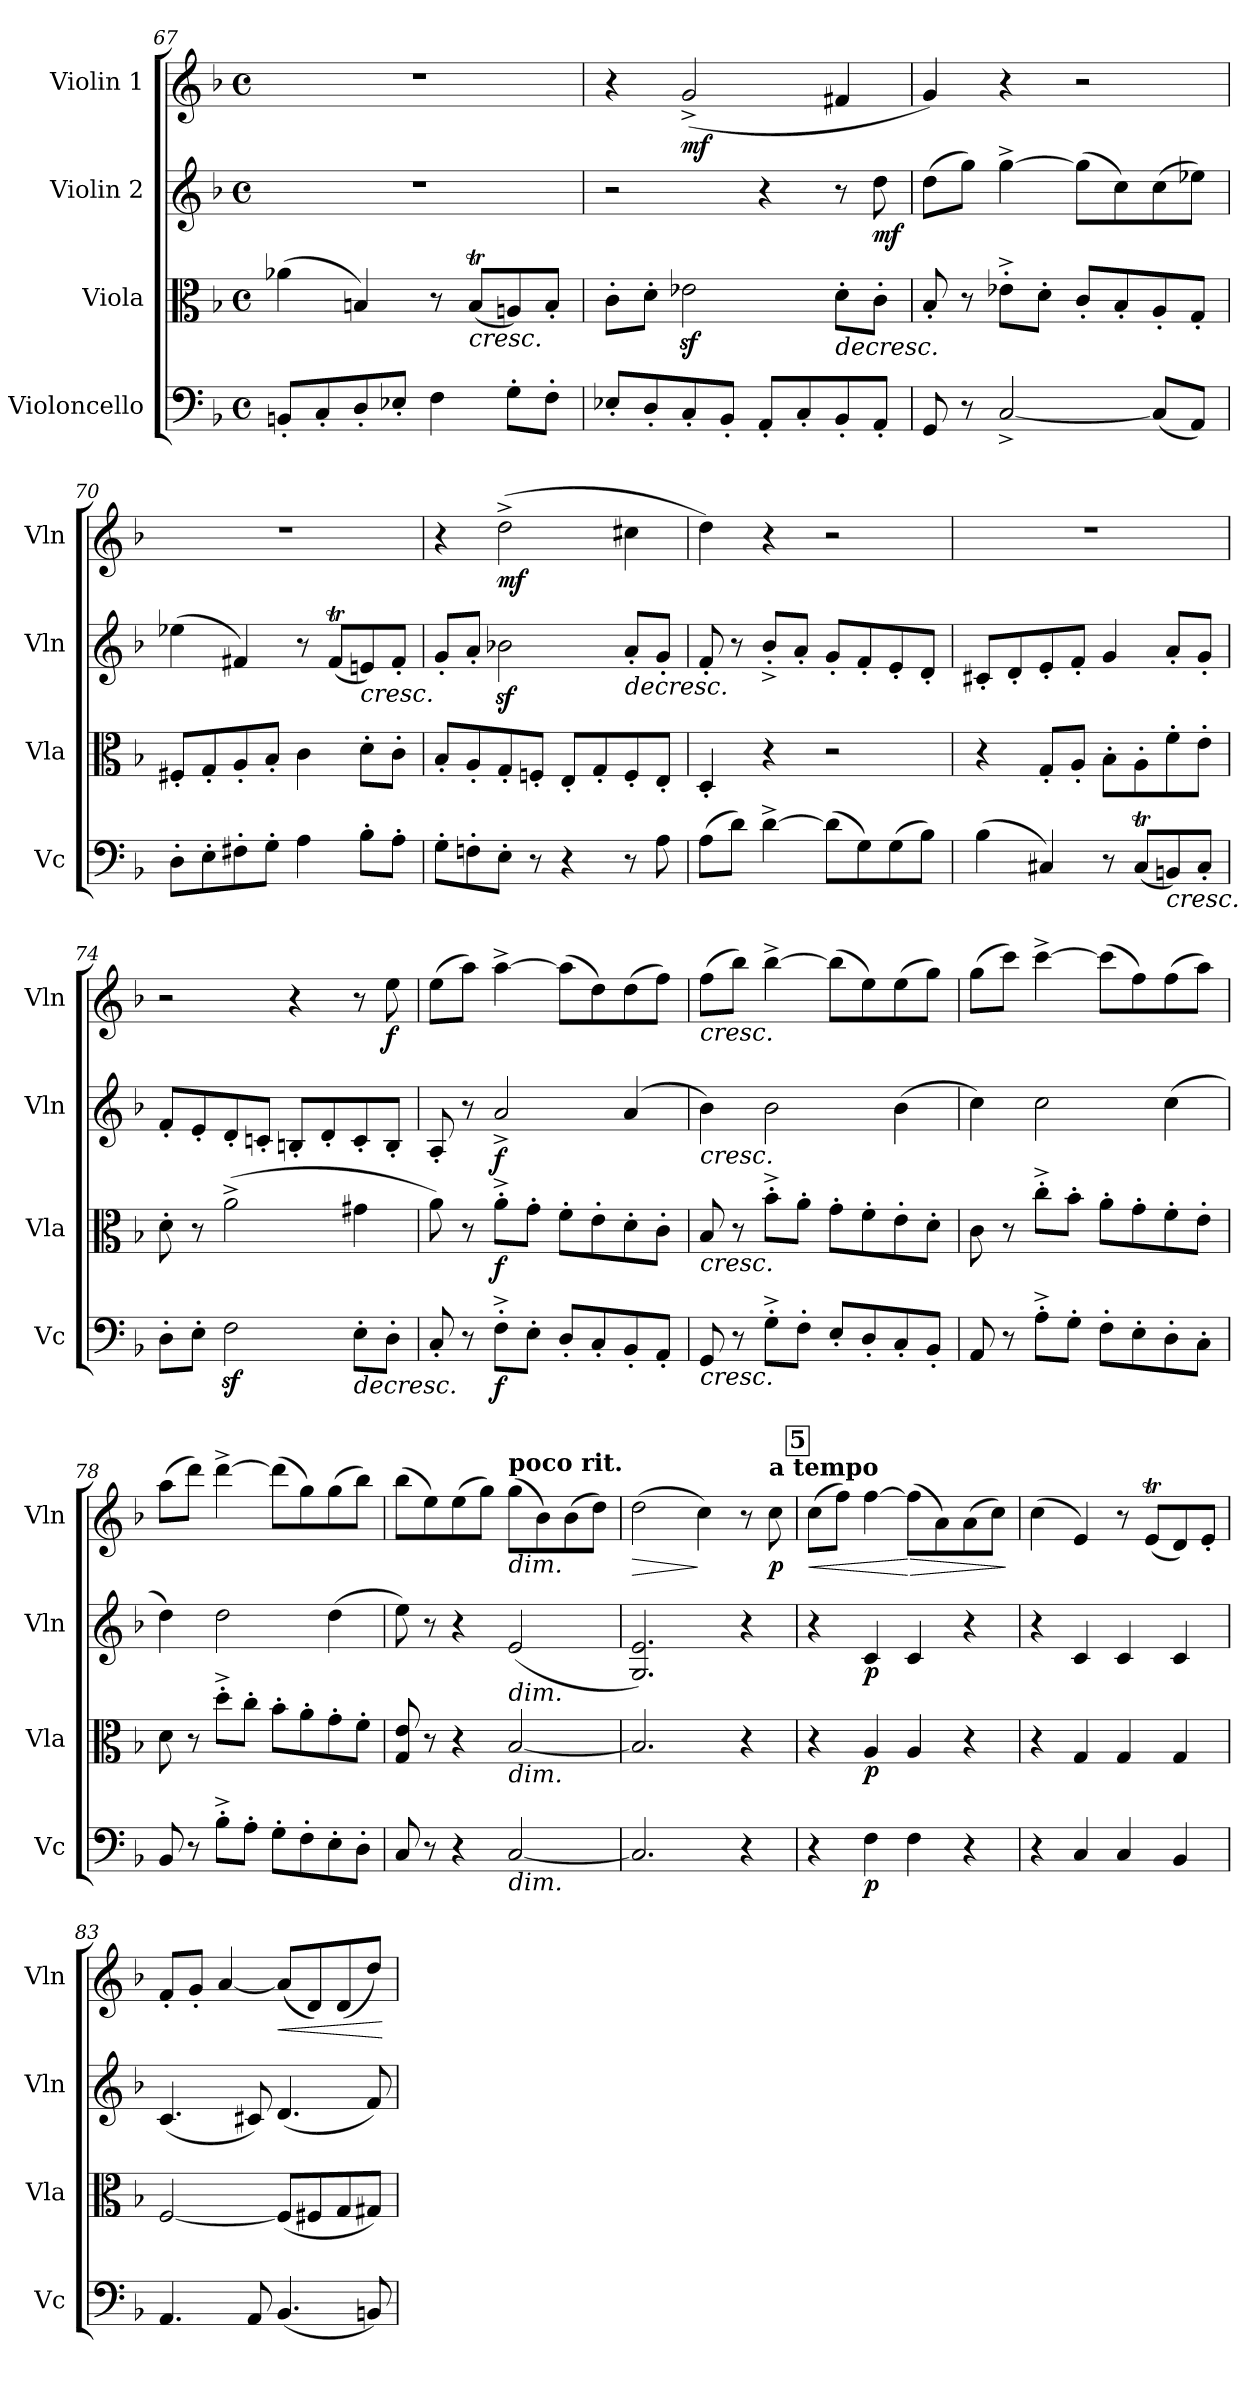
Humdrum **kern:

**kern	**dynam	**kern	**dynam	**kern	**dynam	**kern	**dynam
*part4	*part4	*part3	*part3	*part2	*part2	*part1	*part1
*staff4	*staff4	*staff3	*staff3	*staff2	*staff2	*staff1	*staff1
*I"Violoncello	*	*I"Viola	*	*I"Violin 2	*	*I"Violin 1	*
*I'Vc	*	*I'Vla	*	*I'Vln	*	*I'Vln	*
*clefF4	*	*clefC3	*	*clefG2	*	*clefG2	*
*k[b-]	*	*k[b-]	*	*k[b-]	*	*k[b-]	*
*M4/4	*	*M4/4	*	*M4/4	*	*M4/4	*
*met(c)	*	*met(c)	*	*met(c)	*	*met(c)	*
=67	=67	=67	=67	=67	=67	=67	=67
8BBn'/L	.	(4a-X\	.	1r	.	1r	.
8C'/	.	.	.	.	.	.	.
8D'/	.	4Bn/)	.	.	.	.	.
8E-X'/J	.	.	.	.	.	.	.
4F\	.	8r	.	.	.	.	.
!	!	!	!LO:HP:b	!	!	!	!
.	.	(8Bt/L	<	.	.	.	.
8G'\L	.	8An/)	.	.	.	.	.
8F'\J	.	8B'/J	.	.	.	.	.
=68	=68	=68	=68	=68	=68	=68	=68
8E-X'/L	.	8c'\L	.	2r	.	4r	.
8D'/	.	8d'\J	.	.	.	.	.
!	!	!	!	!	!	!	!LO:DY:b
8C'/	.	2e-Xz<\	.	.	.	(2g^/	mf
8BB-'/J	.	.	.	.	.	.	.
8AA'/L	.	.	.	4r	.	.	.
8C'/	.	.	.	.	.	.	.
!	!	!	!LO:HP:b	!	!	!	!
8BB-'/	.	8d'\L	>	8r	.	4f#X/	.
!	!	!	!	!	!LO:DY:b	!	!
8AA'/J	.	8c'\J	.	8dd\	mf	.	.
.	.	.	[	.	.	.	.
!!LO:LB:g=z
=69	=69	=69	=69	=69	=69	=69	=69
8GG/	.	8B-'/	.	(8dd\L	.	4g/)	.
8r	.	8r	.	8gg\J)	.	.	.
[2C^/	.	8e-X'^\L	.	[4gg^\	.	4r	.
.	.	8d'\J	.	.	.	.	.
.	.	8c'/L	.	(8gg\L]	.	2r	.
.	.	8B-'/	.	8cc\)	.	.	.
(8C/L]	.	8A'/	.	(8cc\	.	.	.
8AA/J)	.	8G'/J	.	8ee-X\J)	.	.	.
=70	=70	=70	=70	=70	=70	=70	=70
8D'\L	.	8F#X'/L	.	(4ee-X\	.	1r	.
8E'\	.	8G'/	.	.	.	.	.
8F#X'\	.	8A'/	.	4f#X/)	.	.	.
8G'\J	.	8B-'/J	.	.	.	.	.
4A\	.	4c\	.	8r	.	.	.
.	.	.	.	(8f#t/L	.	.	.
!	!	!	!	!	!LO:HP:b	!	!
8B-'\L	.	8d'\L	.	8en/)	<	.	.
8A'\J	.	8c'\J	.	8f#'/J	.	.	.
=71	=71	=71	=71	=71	=71	=71	=71
8G'\L	.	8B-'/L	.	8g'/L	.	4r	.
8Fn'\	.	8A'/	.	8a'/J	.	.	.
!	!	!	!	!	!	!	!LO:DY:b
8E'\J	.	8G'/	.	2b-Xz<\	.	(2dd^\	mf
8r	.	8Fn'/J	.	.	.	.	.
4r	.	8E'/L	.	.	.	.	.
.	.	8G'/	.	.	.	.	.
!	!	!	!	!	!LO:HP:b	!	!
8r	.	8F'/	.	8a'/L	>	4cc#X\	.
8A\	.	8E'/J	.	8g'/J	.	.	.
=72	=72	=72	=72	=72	=72	=72	=72
(8A\L	.	4D'/	.	8f'/	.	4dd\)	.
8d\J)	.	.	.	8r	[	.	.
[4d^\	.	4r	.	8b-'^/L	.	4r	.
.	.	.	.	8a'/J	.	.	.
(8d\L]	.	2r	.	8g'/L	.	2r	.
8G\)	.	.	.	8f'/	.	.	.
(8G\	.	.	.	8e'/	.	.	.
8B-\J)	.	.	.	8d'/J	.	.	.
!!LO:LB:g=z
=73	=73	=73	=73	=73	=73	=73	=73
(4B-\	.	4r	.	8c#X'/L	.	1r	.
.	.	.	.	8d'/	.	.	.
4C#X/)	.	8G'/L	.	8e'/	.	.	.
.	.	8A'/J	.	8f'/J	.	.	.
8r	.	8B-'\L	.	4g/	.	.	.
(8C#t/L	.	8A'\	.	.	.	.	.
!	!LO:HP:b	!	!	!	!	!	!
8BBn/)	<	8f'\	.	8a'/L	.	.	.
8C#'/J	.	8e'\J	.	8g'/J	.	.	.
!!LO:PB:g=z
=74	=74	=74	=74	=74	=74	=74	=74
8D'\L	.	8d'\	.	8f'/L	.	2r	.
8E'\J	.	8r	.	8e'/	.	.	.
2Fz<\	.	(2a^\	.	8d'/	.	.	.
.	.	.	.	8cn'/J	.	.	.
.	.	.	.	8Bn'/L	.	4r	.
.	.	.	.	8d'/	.	.	.
!	!LO:HP:b	!	!	!	!	!	!
8E'\L	>	4g#X\	.	8c'/	.	8r	.
!	!	!	!	!	!	!	!LO:DY:b
8D'\J	.	.	.	8B'/J	.	8ee\	f
.	[	.	.	.	.	.	.
=75	=75	=75	=75	=75	=75	=75	=75
8C'/	.	8a\)	.	8A'/	.	(8ee\L	.
8r	.	8r	.	8r	.	8aa\J)	.
!	!LO:DY:b	!	!LO:DY:b	!	!LO:DY:b	!	!
8F'^\L	f	8a'^\L	f	2a^/	f	[4aa^\	.
8E'\J	.	8g'\J	.	.	.	.	.
8D'/L	.	8f'\L	.	.	.	(8aa\L]	.
8C'/	.	8e'\	.	.	.	8dd\)	.
8BB-'/	.	8d'\	.	(4a/	.	(8dd\	.
8AA'/J	.	8c'\J	.	.	.	8ff\J)	.
=76	=76	=76	=76	=76	=76	=76	=76
!	!	!	!	!	!	!LO:TX:b:i:t=cresc.	!
!	!	!	!	!LO:TX:b:i:t=cresc.	!	!	!
!	!	!LO:TX:b:i:t=cresc.	!	!	!	!	!
!LO:TX:b:i:t=cresc.	!	!	!	!	!	!	!
8GG/	.	8B-/	.	4b-\)	.	(8ff\L	.
8r	.	8r	.	.	.	8bb-\J)	.
8G'^\L	.	8b-'^\L	.	2b-\	.	[4bb-^\	.
8F'\J	.	8a'\J	.	.	.	.	.
8E'/L	.	8g'\L	.	.	.	(8bb-\L]	.
8D'/	.	8f'\	.	.	.	8ee\)	.
8C'/	.	8e'\	.	(4b-\	.	(8ee\	.
8BB-'/J	.	8d'\J	.	.	.	8gg\J)	.
=77	=77	=77	=77	=77	=77	=77	=77
8AA/	.	8c\	.	4cc\)	.	(8gg\L	.
8r	.	8r	.	.	.	8ccc\J)	.
8A'^\L	.	8cc'^\L	.	2cc\	.	[4ccc^\	.
8G'\J	.	8b-'\J	.	.	.	.	.
8F'\L	.	8a'\L	.	.	.	(8ccc\L]	.
8E'\	.	8g'\	.	.	.	8ff\)	.
8D'\	.	8f'\	.	(4cc\	.	(8ff\	.
8C'\J	.	8e'\J	.	.	.	8aa\J)	.
!!LO:LB:g=z
=78	=78	=78	=78	=78	=78	=78	=78
8BB-/	.	8d\	.	4dd\)	.	(8aa\L	.
8r	.	8r	.	.	.	8ddd\J)	.
8B-'^\L	.	8dd'^\L	.	2dd\	.	[4ddd^\	.
8A'\J	.	8cc'\J	.	.	.	.	.
8G'\L	.	8b-'\L	.	.	.	(8ddd\L]	.
8F'\	.	8a'\	.	.	.	8gg\)	.
8E'\	.	8g'\	.	(4dd\	.	(8gg\	.
8D'\J	.	8f'\J	.	.	.	8bb-\J)	.
!!LO:PB:g=z
=79	=79	=79	=79	=79	=79	=79	=79
8C/	.	8G/ 8e/	.	8ee\)	.	(8bb-\L	.
8r	.	8r	.	8r	.	8ee\)	.
4r	.	4r	.	4r	.	(8ee\	.
.	.	.	.	.	.	8gg\J)	.
!	!	!	!	!	!	!LO:TX:a:B:t=poco rit.	!
!	!	!	!	!	!	!LO:TX:b:i:t=dim.	!
!	!	!	!	!LO:TX:b:i:t=dim.	!	!	!
!	!	!LO:TX:b:i:t=dim.	!	!	!	!	!
!LO:TX:b:i:t=dim.	!	!	!	!	!	!	!
[2C/	.	[2B-/	.	(2e/	.	(8gg\L	.
.	.	.	.	.	.	8b-\)	.
.	.	.	.	.	.	(8b-\	.
.	.	.	.	.	.	8dd\J)	.
=80	=80	=80	=80	=80	=80	=80	=80
!	!	!	!	!	!	!	!LO:HP:b
2.C/]	.	2.B-/]	.	2.G/ 2.e/)	.	(2dd\	>
.	.	.	.	.	.	4cc\)	]
4r	.	4r	.	4r	.	8r	.
!	!	!	!	!	!	!LO:TX:a:B:t=a tempo	!
!	!	!	!	!	!	!	!LO:DY:b
.	.	.	.	.	.	8cc\	p
!!LO:REH:place=s1:a:B:cj:fs=14:t=5
=81	=81	=81	=81	=81	=81	=81	=81
!	!	!	!	!	!	!	!LO:HP:b
4r	.	4r	.	4r	.	(8cc\L	<
.	.	.	.	.	.	8ff\J)	.
!	!LO:DY:b	!	!LO:DY:b	!	!LO:DY:b	!	!
4F\	p	4A/	p	4c/	p	[4ff\	.
!	!	!	!	!	!	!	!LO:HP:n=1:b
4F\	.	4A/	.	4c/	.	(8ff\L]	[ >
.	.	.	.	.	.	8a\)	.
4r	.	4r	.	4r	.	(8a\	.
.	.	.	.	.	.	8cc\J)	.
.	.	.	.	.	.	.	]
=82	=82	=82	=82	=82	=82	=82	=82
4r	.	4r	.	4r	.	(4cc\	.
4C/	.	4G/	.	4c/	.	4e/)	.
4C/	.	4G/	.	4c/	.	8r	.
.	.	.	.	.	.	(8et/L	.
4BB-/	.	4G/	.	4c/	.	8d/)	.
.	.	.	.	.	.	8e'/J	.
=83	=83	=83	=83	=83	=83	=83	=83
4.AA/	.	[2F/	.	(4.c/	.	8f'/L	.
.	.	.	.	.	.	8g'/J	.
.	.	.	.	.	.	[4a/	.
8AA/	.	.	.	8c#X/)	.	.	.
!	!	!	!	!	!	!	!LO:HP:b
(4.BB-/	.	(8F/L]	.	(4.d/	.	(8a/L]	<
.	.	8F#X/	.	.	.	8d/)	.
.	.	8G/	.	.	.	(8d/	.
8BBn/)	.	8G#X/J)	.	8f/)	.	8dd/J)	.
.	]	.	]	.	]	.	[
=	=	=	=	=	=	=	=
*-	*-	*-	*-	*-	*-	*-	*-
